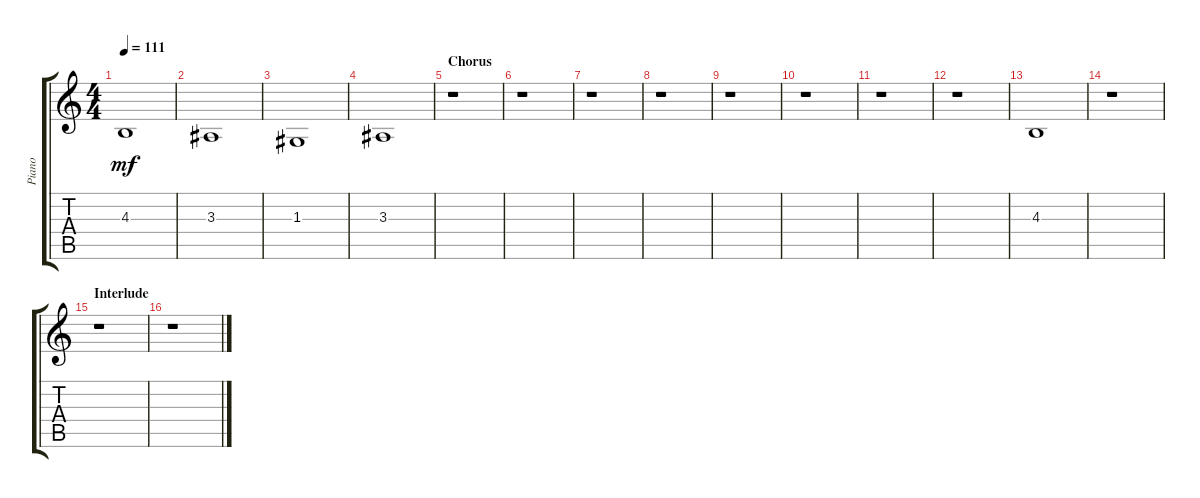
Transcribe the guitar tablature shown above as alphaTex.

\track ("Piano" "Piano") {instrument acousticgrandpiano}
\staff {score tabs}
\tuning (E4 B3 G3 D3 A2 E2) {hide}
\ts (4 4)
\tempo 111
\clef g2
\ks c
4.3.1{dy mf} |
3.3.1 |
1.3.1 |
3.3.1 |
\section ("" "Chorus")
r.1 |
r.1 |
r.1 |
r.1 |
r.1 |
r.1 |
r.1 |
r.1 |
4.3.1 |
r.1 |
\section ("" "Interlude")
r.1 |
r.1
